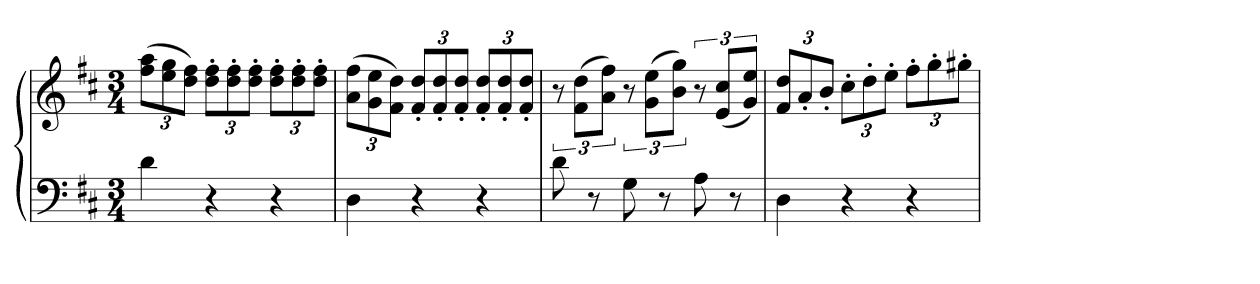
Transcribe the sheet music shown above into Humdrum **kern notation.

**kern	**kern
*part1	*part1
*staff2	*staff1
*clefF4	*clefG2
*k[f#c#]	*k[f#c#]
*M3/4	*M3/4
=	=
4d	(12ff# 12aaL
.	12ee 12gg
.	12dd 12ff#J)
4r	12dd' 12ff#'L
.	12dd' 12ff#'
.	12dd' 12ff#'J
4r	12dd' 12ff#'L
.	12dd' 12ff#'
.	12dd' 12ff#'J
=	=
4D	(12a 12ff#L
.	12g 12ee
.	12f# 12ddJ)
4r	12f#' 12dd'L
.	12f#' 12dd'
.	12f#' 12dd'J
4r	12f#' 12dd'L
.	12f#' 12dd'
.	12f#' 12dd'J
=	=
8d	12r
.	(12f# 12ddL
8r	.
.	12a 12ff#J)
8G	12r
.	(12g 12eeL
8r	.
.	12b 12ggJ)
8A	12r
.	(12e 12cc#L
8r	.
.	12g 12eeJ)
=	=
4D	12f# 12ddL
.	12a'
.	12b'J
4r	12cc#'L
.	12dd'
.	12ee'J
4r	12ff#'L
.	12gg'
.	12gg#X'J
=	=
*-	*-
